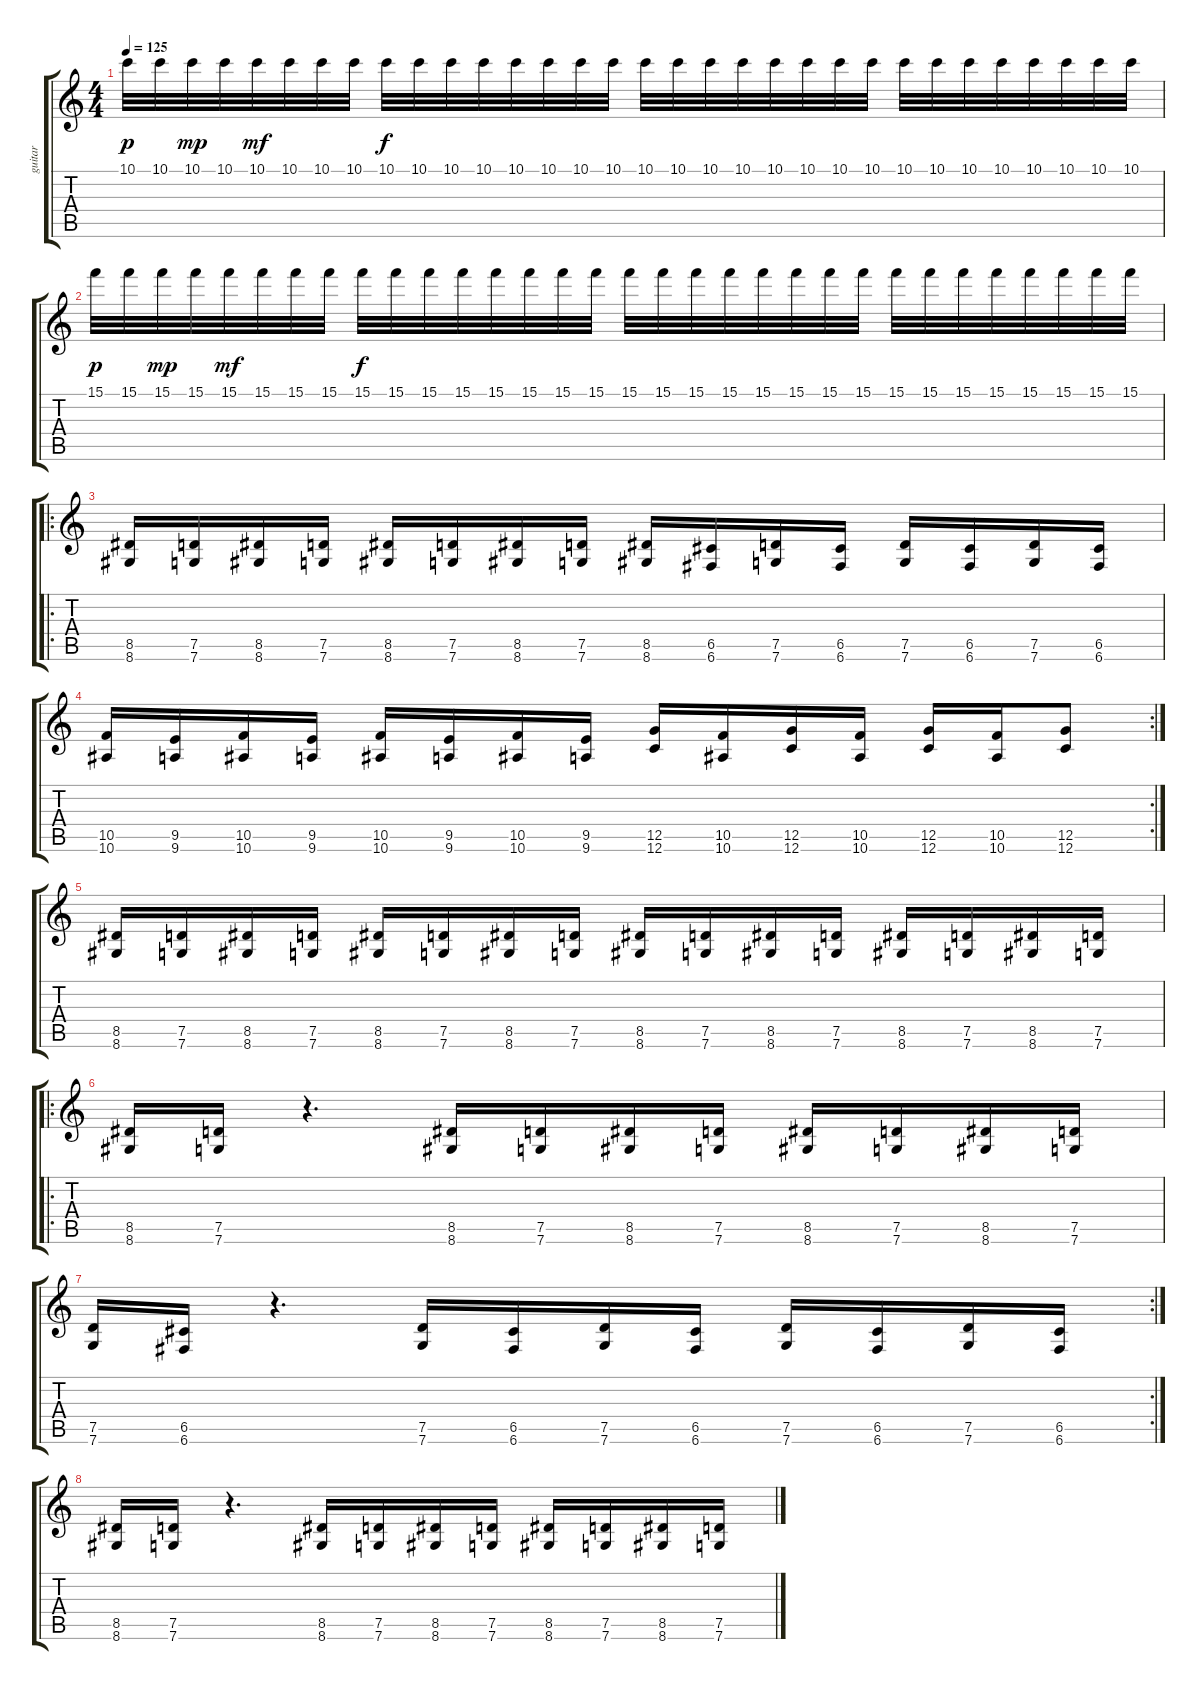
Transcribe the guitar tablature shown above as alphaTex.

\track ("guitar" "guitar") {instrument acousticguitarsteel}
\staff {score tabs}
\tuning (D4 A3 F3 C3 G2 C2) {hide}
\ts (4 4)
\tempo 125
\clef g2
\ks c
10.1.32{dy p} 10.1.32 10.1.32{dy mp} 10.1.32 10.1.32{dy mf} 10.1.32 10.1.32 10.1.32 10.1.32{dy f} 10.1.32 10.1.32 10.1.32 10.1.32 10.1.32 10.1.32 10.1.32 10.1.32 10.1.32 10.1.32 10.1.32 10.1.32 10.1.32 10.1.32 10.1.32 10.1.32 10.1.32 10.1.32 10.1.32 10.1.32 10.1.32 10.1.32 10.1.32 |
15.1.32{dy p} 15.1.32 15.1.32{dy mp} 15.1.32 15.1.32{dy mf} 15.1.32 15.1.32 15.1.32 15.1.32{dy f} 15.1.32 15.1.32 15.1.32 15.1.32 15.1.32 15.1.32 15.1.32 15.1.32 15.1.32 15.1.32 15.1.32 15.1.32 15.1.32 15.1.32 15.1.32 15.1.32 15.1.32 15.1.32 15.1.32 15.1.32 15.1.32 15.1.32 15.1.32 |
\ro
(8.5 8.6).16{instrument distortionguitar} (7.5 7.6).16 (8.5 8.6).16 (7.5 7.6).16 (8.5 8.6).16 (7.5 7.6).16 (8.5 8.6).16 (7.5 7.6).16 (8.5 8.6).16 (6.5 6.6).16 (7.5 7.6).16 (6.5 6.6).16 (7.5 7.6).16 (6.5 6.6).16 (7.5 7.6).16 (6.5 6.6).16 |
\rc 2
(10.5 10.6).16 (9.5 9.6).16 (10.5 10.6).16 (9.5 9.6).16 (10.5 10.6).16 (9.5 9.6).16 (10.5 10.6).16 (9.5 9.6).16 (12.5 12.6).16 (10.5 10.6).16 (12.5 12.6).16 (10.5 10.6).16 (12.5 12.6).16 (10.5 10.6).16 (12.5 12.6).8 |
(8.5 8.6).16 (7.5 7.6).16 (8.5 8.6).16 (7.5 7.6).16 (8.5 8.6).16 (7.5 7.6).16 (8.5 8.6).16 (7.5 7.6).16 (8.5 8.6).16 (7.5 7.6).16 (8.5 8.6).16 (7.5 7.6).16 (8.5 8.6).16 (7.5 7.6).16 (8.5 8.6).16 (7.5 7.6).16 |
\ro
(8.5 8.6).16 (7.5 7.6).16 r.4{d} (8.5 8.6).16 (7.5 7.6).16 (8.5 8.6).16 (7.5 7.6).16 (8.5 8.6).16 (7.5 7.6).16 (8.5 8.6).16 (7.5 7.6).16 |
\rc 2
(7.5 7.6).16 (6.5 6.6).16 r.4{d} (7.5 7.6).16 (6.5 6.6).16 (7.5 7.6).16 (6.5 6.6).16 (7.5 7.6).16 (6.5 6.6).16 (7.5 7.6).16 (6.5 6.6).16 |
(8.5 8.6).16 (7.5 7.6).16 r.4{d} (8.5 8.6).16 (7.5 7.6).16 (8.5 8.6).16 (7.5 7.6).16 (8.5 8.6).16 (7.5 7.6).16 (8.5 8.6).16 (7.5 7.6).16
